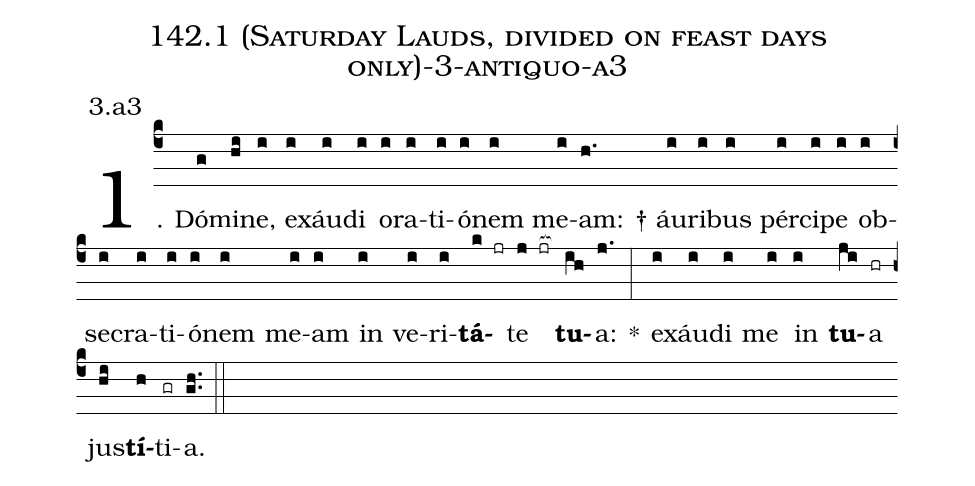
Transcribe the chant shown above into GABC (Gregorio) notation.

name: 142.1 (Saturday Lauds, divided on feast days only)-3-antiquo-a3;
annotation: 3.a3;
%%
(c4)1. Dó(g)mi(hi)ne,(i) ex(i)áu(i)di(i) o(i)ra(i)ti(i)ó(i)nem(i) me(i)am: †(h.) áu(i)ri(i)bus(i) pér(i)ci(i)pe(i) ob(i)se(i)cra(i)ti(i)ó(i)nem(i) me(i)am(i) in(i) ve(i)ri(i)<b>tá</b>(k jr)te(j jr[ocb:1{]) <b>tu</b>(ih[ocb:0}])a:(j.) *(:) ex(i)áu(i)di(i) me(i) in(i) <b>tu</b>(ji)a(hr) jus(hi)<b>tí</b>(h)ti(gr)a.(gh..) (::)
